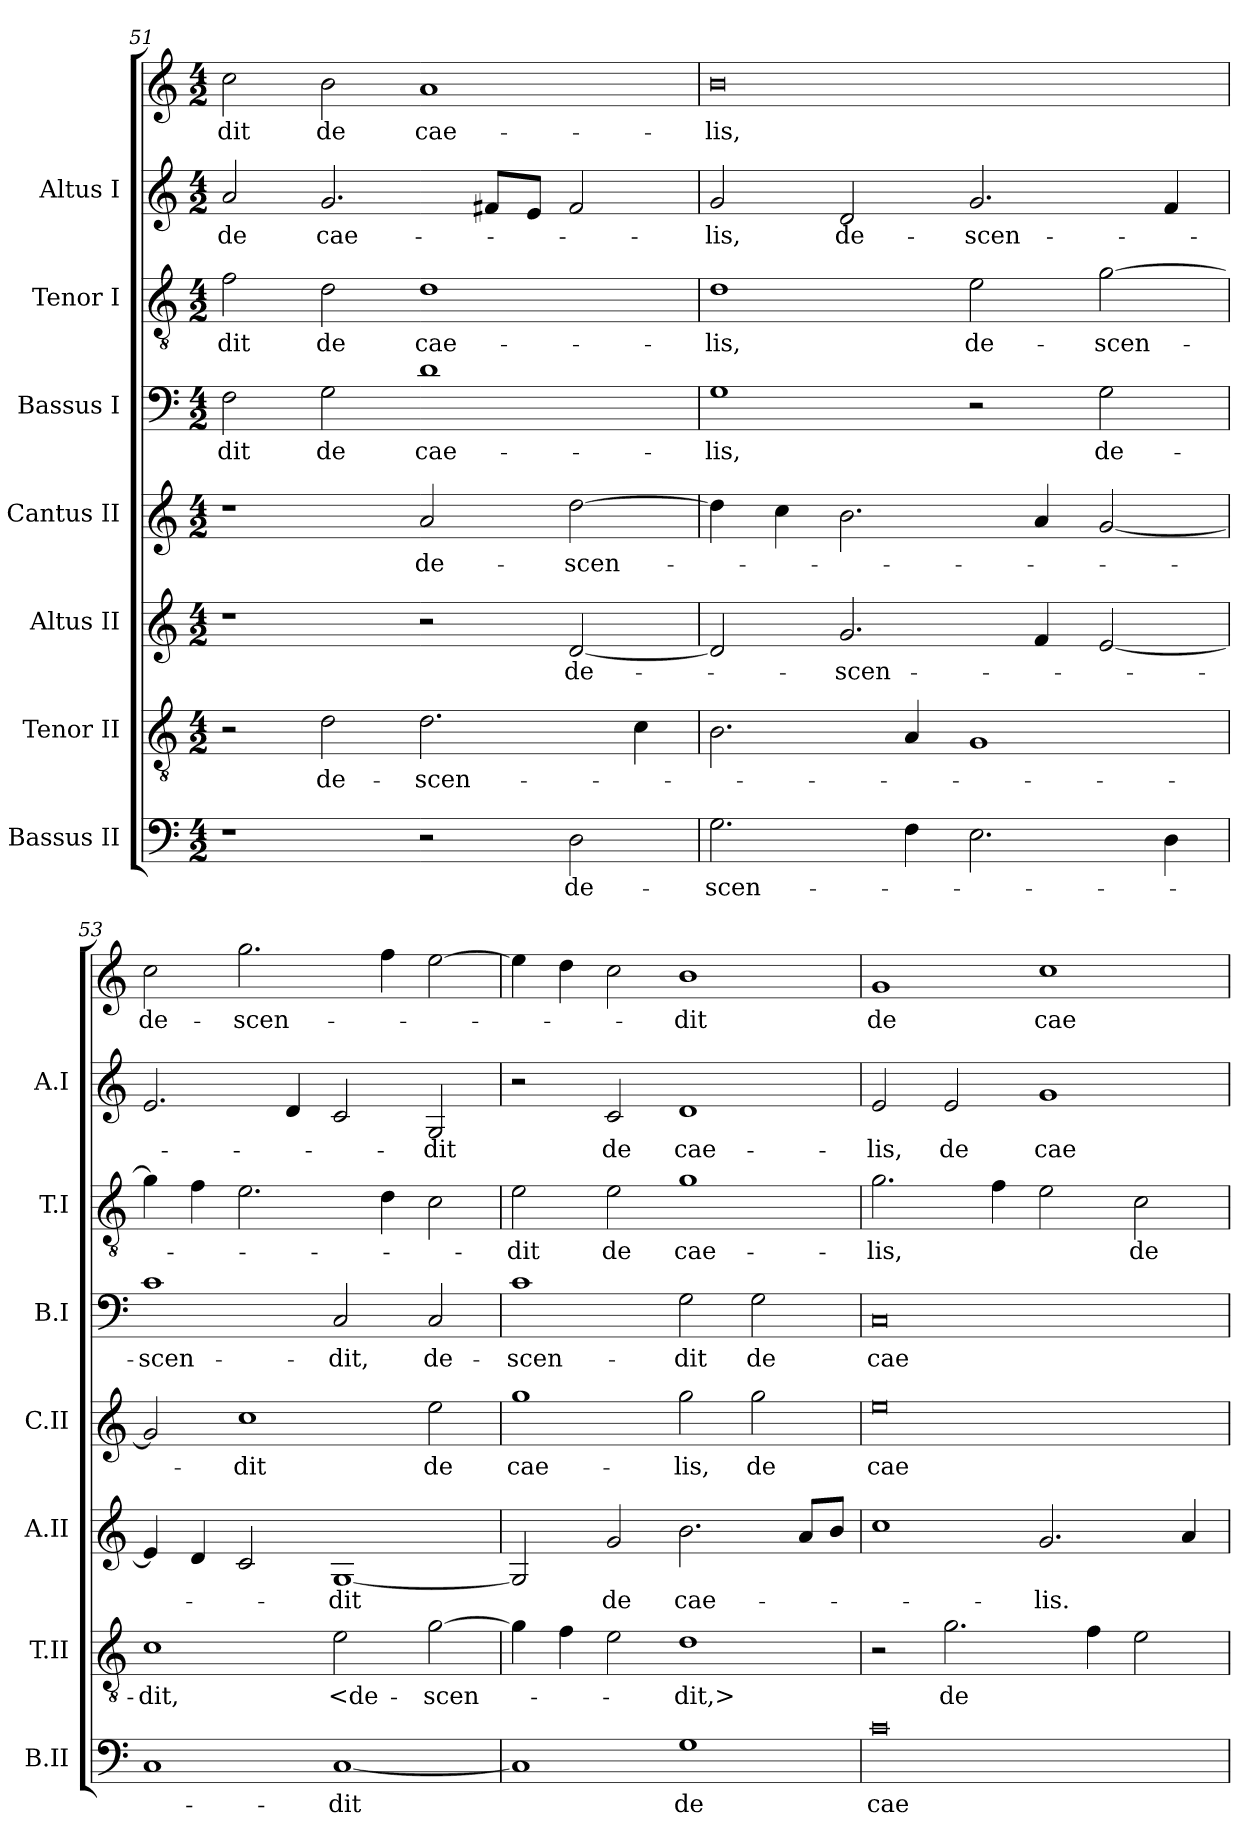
**kern	**text	**kern	**text	**kern	**text	**kern	**text	**kern	**text	**kern	**text	**kern	**text	**kern	**text
*part8	*part8	*part7	*part7	*part6	*part6	*part5	*part5	*part4	*part4	*part3	*part3	*part2	*part2	*part1	*part1
*staff8	*staff8	*staff7	*staff7	*staff6	*staff6	*staff5	*staff5	*staff4	*staff4	*staff3	*staff3	*staff2	*staff2	*staff1	*staff1
*I"Bassus II	*	*I"Tenor II	*	*I"Altus II	*	*I"Cantus II	*	*I"Bassus I	*	*I"Tenor I	*	*I"Altus I	*	*	*
*I'B.II	*	*I'T.II	*	*I'A.II	*	*I'C.II	*	*I'B.I	*	*I'T.I	*	*I'A.I	*	*	*
*clefF4	*	*clefGv2	*	*clefG2	*	*clefG2	*	*clefF4	*	*clefGv2	*	*clefG2	*	*clefG2	*
*	*	*ITrd7c12	*	*	*	*	*	*	*	*ITrd7c12	*	*	*	*	*
*k[]	*	*k[]	*	*k[]	*	*k[]	*	*k[]	*	*k[]	*	*k[]	*	*k[]	*
*C:	*	*C:	*	*C:	*	*C:	*	*C:	*	*C:	*	*C:	*	*C:	*
*M4/2	*	*M4/2	*	*M4/2	*	*M4/2	*	*M4/2	*	*M4/2	*	*M4/2	*	*M4/2	*
=51	=51	=51	=51	=51	=51	=51	=51	=51	=51	=51	=51	=51	=51	=51	=51
1r	.	2r	.	1r	.	1r	.	2F\	-dit	2F\	-dit	2a/	de	2cc\	-dit
.	.	2D\	de-	.	.	.	.	2G\	de	2D\	de	2.g/	cae-	2b\	de
2r	.	2.D\	-scen-	2r	.	2a/	de-	1d\	cae-	1D\	cae-	.	.	1a/	cae-
.	.	.	.	.	.	.	.	.	.	.	.	8f#/L	.	.	.
.	.	.	.	.	.	.	.	.	.	.	.	8e/J	.	.	.
2D\	de-	.	.	[2d/	de-	[2dd\	-scen-	.	.	.	.	2f#/	.	.	.
.	.	4C\	.	.	.	.	.	.	.	.	.	.	.	.	.
=52	=52	=52	=52	=52	=52	=52	=52	=52	=52	=52	=52	=52	=52	=52	=52
2.G\	-scen-	2.BB\	.	2d/]	.	4dd\]	.	1G\	-lis,	1D\	-lis,	2g/	-lis,	0b\	-lis,
.	.	.	.	.	.	4cc\	.	.	.	.	.	.	.	.	.
.	.	.	.	2.g/	-scen-	2.b\	.	.	.	.	.	2d/	de-	.	.
4F\	.	4AA/	.	.	.	.	.	.	.	.	.	.	.	.	.
2.E\	.	1GG/	.	.	.	.	.	2r	.	2E\	de-	2.g/	-scen-	.	.
.	.	.	.	4f/	.	4a/	.	.	.	.	.	.	.	.	.
.	.	.	.	[2e/	.	[2g/	.	2G\	de-	[2G\	-scen-	.	.	.	.
4D\	.	.	.	.	.	.	.	.	.	.	.	4f/	.	.	.
=53	=53	=53	=53	=53	=53	=53	=53	=53	=53	=53	=53	=53	=53	=53	=53
1C/	.	1C\	-dit,	4e/]	.	2g/]	.	1c\	-scen-	4G\]	.	2.e/	.	2cc\	de-
.	.	.	.	4d/	.	.	.	.	.	4F\	.	.	.	.	.
.	.	.	.	2c/	.	1cc\	-dit	.	.	2.E\	.	.	.	2.gg\	-scen-
.	.	.	.	.	.	.	.	.	.	.	.	4d/	.	.	.
[1C/	-dit	2E\	<de-	[1G/	-dit	.	.	2C/	-dit,	.	.	2c/	.	.	.
.	.	.	.	.	.	.	.	.	.	4D\	.	.	.	4ff\	.
.	.	[2G\	-scen-	.	.	2ee\	de	2C/	de-	2C\	.	2G/	-dit	[2ee\	.
=54	=54	=54	=54	=54	=54	=54	=54	=54	=54	=54	=54	=54	=54	=54	=54
1C/]	.	4G\]	.	2G/]	.	1gg\	cae-	1c\	-scen-	2E\	-dit	2r	.	4ee\]	.
.	.	4F\	.	.	.	.	.	.	.	.	.	.	.	4dd\	.
.	.	2E\	.	2g/	de	.	.	.	.	2E\	de	2c/	de	2cc\	.
1G\	de	1D\	-dit,>	2.b\	cae-	2gg\	-lis,	2G\	-dit	1G\	cae-	1d/	cae-	1b\	-dit
.	.	.	.	.	.	2gg\	de	2G\	de	.	.	.	.	.	.
.	.	.	.	8a/L	.	.	.	.	.	.	.	.	.	.	.
.	.	.	.	8b/J	.	.	.	.	.	.	.	.	.	.	.
=55	=55	=55	=55	=55	=55	=55	=55	=55	=55	=55	=55	=55	=55	=55	=55
0c\	cae-	2r	.	1cc\	.	0ee\	cae-	0C/	cae-	2.G\	-lis,	2e/	-lis,	1g/	de
.	.	2.G\	de	.	.	.	.	.	.	.	.	2e/	de	.	.
.	.	.	.	.	.	.	.	.	.	4F\	.	.	.	.	.
.	.	.	.	2.g/	-lis.	.	.	.	.	2E\	.	1g/	cae-	1cc\	cae-
.	.	4F\	.	.	.	.	.	.	.	.	.	.	.	.	.
.	.	2E\	.	.	.	.	.	.	.	2C\	de	.	.	.	.
.	.	.	.	4a/	.	.	.	.	.	.	.	.	.	.	.
=	=	=	=	=	=	=	=	=	=	=	=	=	=	=	=
*-	*-	*-	*-	*-	*-	*-	*-	*-	*-	*-	*-	*-	*-	*-	*-
